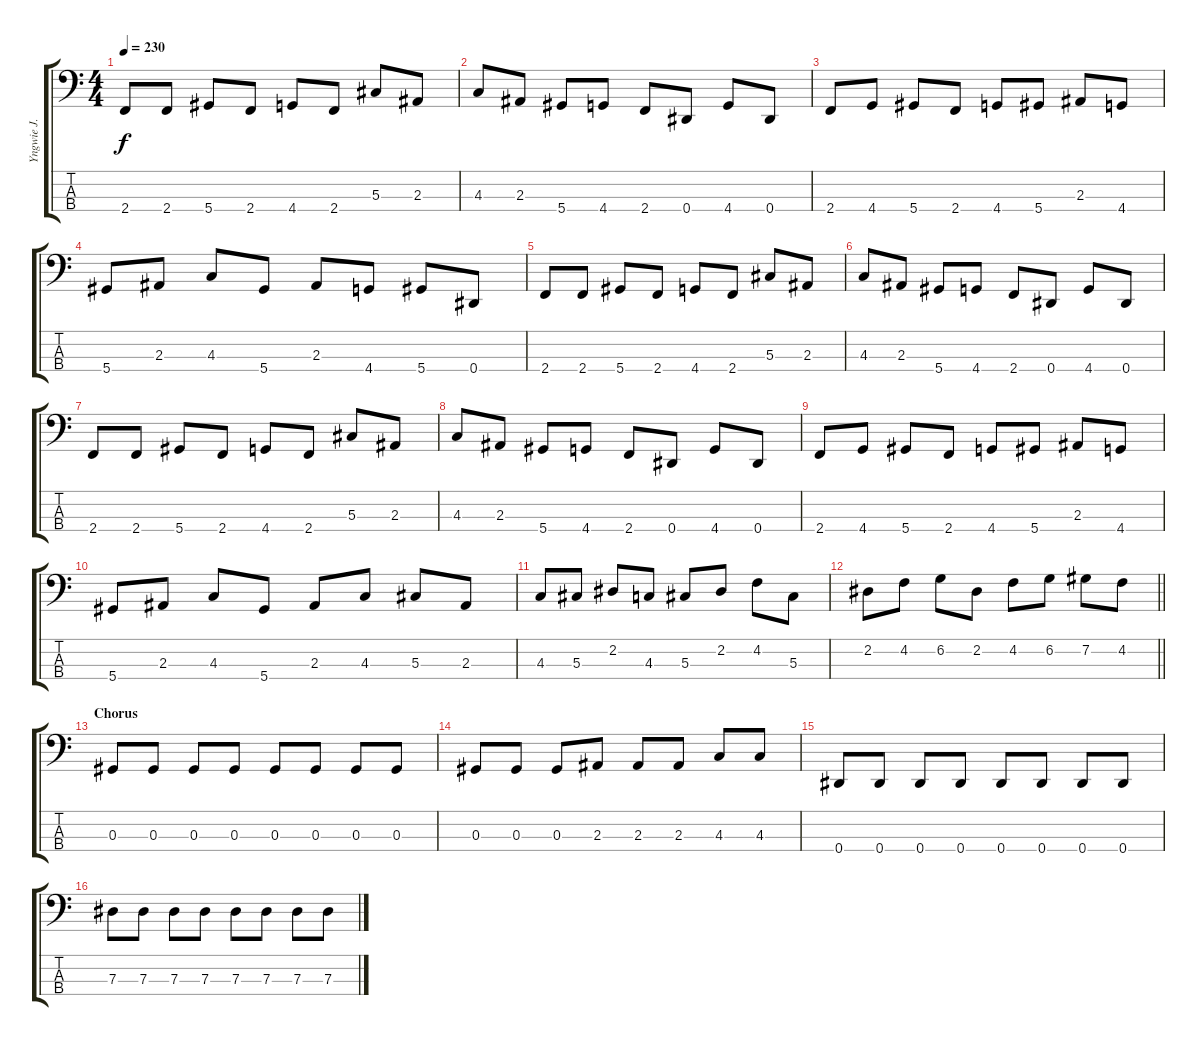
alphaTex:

\track ("Yngwie J. Malmsteen" "Yngwie J. ") {instrument electricbasspick}
\staff {score tabs}
\tuning (Gb2 Db2 Ab1 Eb1) {hide}
\ts (4 4)
\tempo 230
\clef f4
\ks c
2.4.8{dy f} 2.4.8 5.4.8 2.4.8 4.4.8 2.4.8 5.3.8 2.3.8 |
4.3.8 2.3.8 5.4.8 4.4.8 2.4.8 0.4.8 4.4.8 0.4.8 |
2.4.8 4.4.8 5.4.8 2.4.8 4.4.8 5.4.8 2.3.8 4.4.8 |
5.4.8 2.3.8 4.3.8 5.4.8 2.3.8 4.4.8 5.4.8 0.4.8 |
2.4.8 2.4.8 5.4.8 2.4.8 4.4.8 2.4.8 5.3.8 2.3.8 |
4.3.8 2.3.8 5.4.8 4.4.8 2.4.8 0.4.8 4.4.8 0.4.8 |
2.4.8 2.4.8 5.4.8 2.4.8 4.4.8 2.4.8 5.3.8 2.3.8 |
4.3.8 2.3.8 5.4.8 4.4.8 2.4.8 0.4.8 4.4.8 0.4.8 |
2.4.8 4.4.8 5.4.8 2.4.8 4.4.8 5.4.8 2.3.8 4.4.8 |
5.4.8 2.3.8 4.3.8 5.4.8 2.3.8 4.3.8 5.3.8 2.3.8 |
4.3.8 5.3.8 2.2.8 4.3.8 5.3.8 2.2.8 4.2.8 5.3.8 |
\barLineRight lightlight
2.2.8 4.2.8 6.2.8 2.2.8 4.2.8 6.2.8 7.2.8 4.2.8 |
\section ("" "Chorus")
0.3.8 0.3.8 0.3.8 0.3.8 0.3.8 0.3.8 0.3.8 0.3.8 |
0.3.8 0.3.8 0.3.8 2.3.8 2.3.8 2.3.8 4.3.8 4.3.8 |
0.4.8 0.4.8 0.4.8 0.4.8 0.4.8 0.4.8 0.4.8 0.4.8 |
7.3.8 7.3.8 7.3.8 7.3.8 7.3.8 7.3.8 7.3.8 7.3.8
